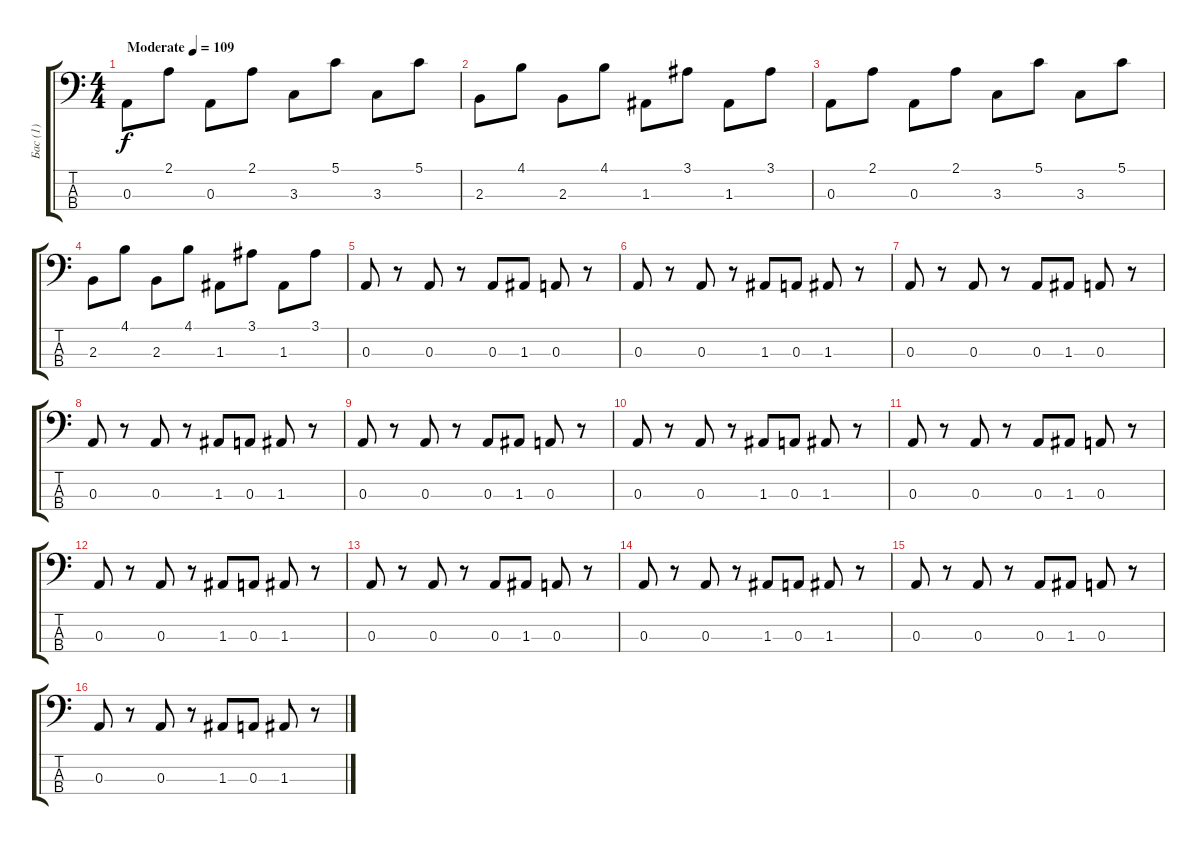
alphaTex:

\track ("Бас (1)" "Бас (1)") {instrument electricbassfinger}
\staff {score tabs}
\tuning (G2 D2 A1 E1) {hide}
\ts (4 4)
\tempo (109 "Moderate")
\clef f4
\ks c
0.3.8{dy f instrument electricbassfinger} 2.1.8 0.3.8 2.1.8 3.3.8 5.1.8 3.3.8 5.1.8 |
2.3.8 4.1.8 2.3.8 4.1.8 1.3.8 3.1.8 1.3.8 3.1.8 |
0.3.8 2.1.8 0.3.8 2.1.8 3.3.8 5.1.8 3.3.8 5.1.8 |
2.3.8 4.1.8 2.3.8 4.1.8 1.3.8 3.1.8 1.3.8 3.1.8 |
0.3.8 r.8 0.3.8 r.8 0.3.8 1.3.8 0.3.8 r.8 |
0.3.8 r.8 0.3.8 r.8 1.3.8 0.3.8 1.3.8 r.8 |
0.3.8 r.8 0.3.8 r.8 0.3.8 1.3.8 0.3.8 r.8 |
0.3.8 r.8 0.3.8 r.8 1.3.8 0.3.8 1.3.8 r.8 |
0.3.8 r.8 0.3.8 r.8 0.3.8 1.3.8 0.3.8 r.8 |
0.3.8 r.8 0.3.8 r.8 1.3.8 0.3.8 1.3.8 r.8 |
0.3.8 r.8 0.3.8 r.8 0.3.8 1.3.8 0.3.8 r.8 |
0.3.8 r.8 0.3.8 r.8 1.3.8 0.3.8 1.3.8 r.8 |
0.3.8 r.8 0.3.8 r.8 0.3.8 1.3.8 0.3.8 r.8 |
0.3.8 r.8 0.3.8 r.8 1.3.8 0.3.8 1.3.8 r.8 |
0.3.8 r.8 0.3.8 r.8 0.3.8 1.3.8 0.3.8 r.8 |
0.3.8 r.8 0.3.8 r.8 1.3.8 0.3.8 1.3.8 r.8
